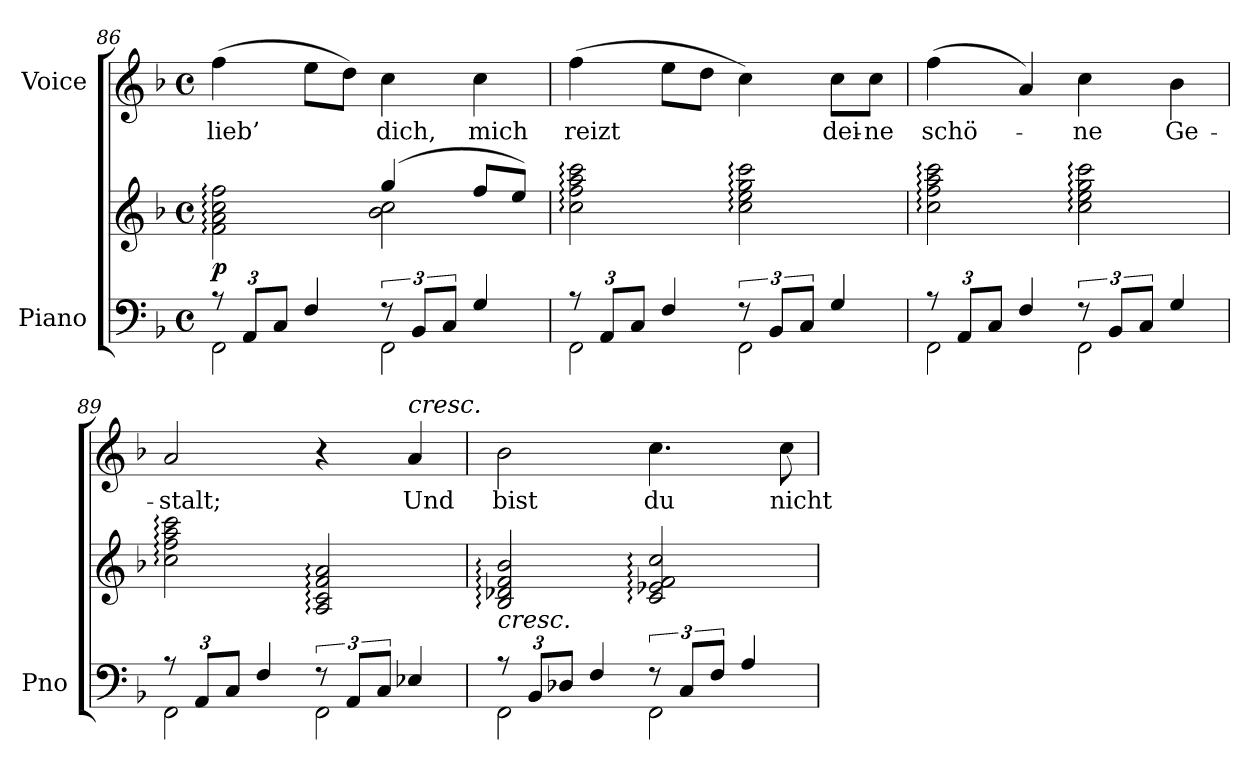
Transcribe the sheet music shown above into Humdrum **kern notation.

**kern	**kern	**dynam	**kern	**text
*part2	*part2	*part2	*part1	*part1
*staff3	*staff2	*staff2/3	*staff1	*staff1
*I"Piano	*	*	*I"Voice	*
*I'Pno	*	*	*	*
*clefF4	*clefG2	*	*clefG2	*
*k[b-]	*k[b-]	*	*k[b-]	*
*M4/4	*M4/4	*	*M4/4	*
*met(c)	*met(c)	*	*met(c)	*
*Xbrackettup	*	*	*	*
=86	=86	=86	=86	=86
*^	*^	*	*	*
!	!	!	!	!LO:DY:b	!	!LO:LY:b
12r	2FF\	2f\: 2a\: 2cc\: 2ff\:	2ryy	p	(>4ff\	lieb’
12AA/L	.	.	.	.	.	.
12C/J	.	.	.	.	.	.
4F/	.	.	.	.	8ee\L	.
.	.	.	.	.	8dd\J)	.
*brackettup	*	*	*	*	*	*
!	!	!	!	!	!	!LO:LY:b
12r	2FF\	(>4gg/	2b-\ 2cc\	.	4cc\	dich,
12BB-/L	.	.	.	.	.	.
12C/J	.	.	.	.	.	.
!	!	!	!	!	!	!LO:LY:b
4G/	.	8ff/L	.	.	4cc\	mich
.	.	8ee/J)	.	.	.	.
*	*	*v	*v	*	*	*
=87	=87	=87	=87	=87	=87
*Xbrackettup	*	*	*	*	*
!	!	!	!	!	!LO:LY:b
12r	2FF\	2cc\: 2ff\: 2aa\: 2ccc\:	.	(>4ff\	reizt
12AA/L	.	.	.	.	.
12C/J	.	.	.	.	.
4F/	.	.	.	8ee\L	.
.	.	.	.	8dd\J	.
*brackettup	*	*	*	*	*
12r	2FF\	2cc\: 2ee\: 2gg\: 2ccc\:	.	4cc\)	.
12BB-/L	.	.	.	.	.
12C/J	.	.	.	.	.
!	!	!	!	!	!LO:LY:b
4G/	.	.	.	8cc\L	dei-
!	!	!	!	!	!LO:LY:b
.	.	.	.	8cc\J	-ne
=88	=88	=88	=88	=88	=88
*Xbrackettup	*	*	*	*	*
!	!	!	!	!	!LO:LY:b
12r	2FF\	2cc\: 2ff\: 2aa\: 2ccc\:	.	(>4ff\	schö-
12AA/L	.	.	.	.	.
12C/J	.	.	.	.	.
4F/	.	.	.	4a/)	.
*brackettup	*	*	*	*	*
!	!	!	!	!	!LO:LY:b
12r	2FF\	2cc\: 2ee\: 2gg\: 2ccc\:	.	4cc\	-ne
12BB-/L	.	.	.	.	.
12C/J	.	.	.	.	.
!	!	!	!	!	!LO:LY:b
4G/	.	.	.	4b-\	Ge-
=89	=89	=89	=89	=89	=89
*Xbrackettup	*	*	*	*	*
!	!	!	!	!	!LO:LY:b
12r	2FF\	2cc\: 2ff\: 2aa\: 2ccc\:	.	2a/	-stalt;
12AA/L	.	.	.	.	.
12C/J	.	.	.	.	.
4F/	.	.	.	.	.
*brackettup	*	*	*	*	*
12r	2FF\	2A/: 2c/: 2f/: 2a/:	.	4r	.
12AA/L	.	.	.	.	.
12C/J	.	.	.	.	.
!	!	!	!	!LO:TX:a:i:t=cresc.	!
!	!	!	!	!	!LO:LY:b
4E-X/	.	.	.	4a/	Und
=90	=90	=90	=90	=90	=90
*Xbrackettup	*	*	*	*	*
!	!	!LO:TX:b:i:t=cresc.	!	!	!
!	!	!	!	!	!LO:LY:b
12r	2FF\	2B-/: 2d-X/: 2f/: 2b-/:	.	2b-\	bist
12BB-/L	.	.	.	.	.
12D-X/J	.	.	.	.	.
4F/	.	.	.	.	.
*brackettup	*	*	*	*	*
!	!	!	!	!	!LO:LY:b
12r	2FF\	2c/: 2e-X/: 2f/: 2cc/:	.	4.cc\	du
12C/L	.	.	.	.	.
12F/J	.	.	.	.	.
4A/	.	.	.	.	.
!	!	!	!	!	!LO:LY:b
.	.	.	.	8cc\	nicht
*v	*v	*	*	*	*
=	=	=	=	=
*-	*-	*-	*-	*-
